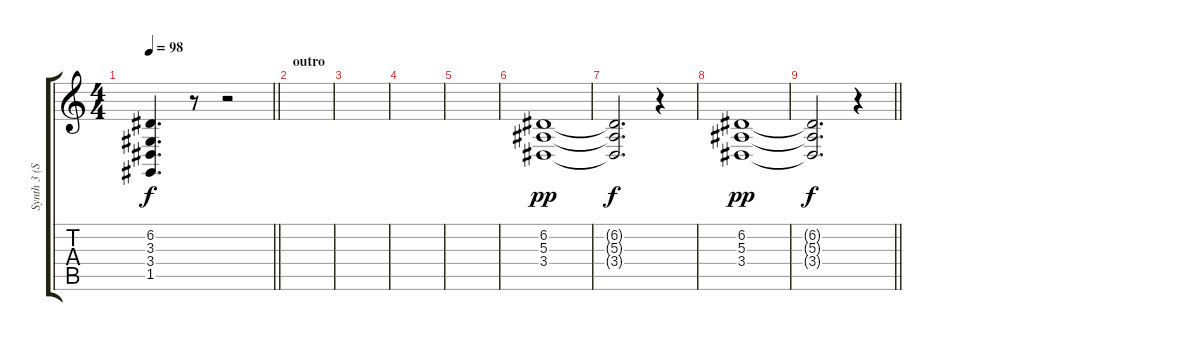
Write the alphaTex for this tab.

\track ("Synth 3 (Semple)" "Synth 3 (S") {instrument stringensemble1}
\staff {score tabs}
\tuning (D4 A3 F3 C3 G2 C2) {hide}
\ts (4 4)
\tempo 98
\clef g2
\barLineRight lightlight
\ks c
(6.2{t} 3.3{t} 3.4{t} 1.5{t}).4{d dy f} r.8 r.2 |
\section ("" "outro")
|
|
|
|
(6.2 5.3 3.4).1{dy pp} |
(6.2{t} 5.3{t} 3.4{t}).2{d dy f} r.4 |
(6.2 5.3 3.4).1{dy pp} |
\barLineRight lightlight
(6.2{t} 5.3{t} 3.4{t}).2{d dy f} r.4
